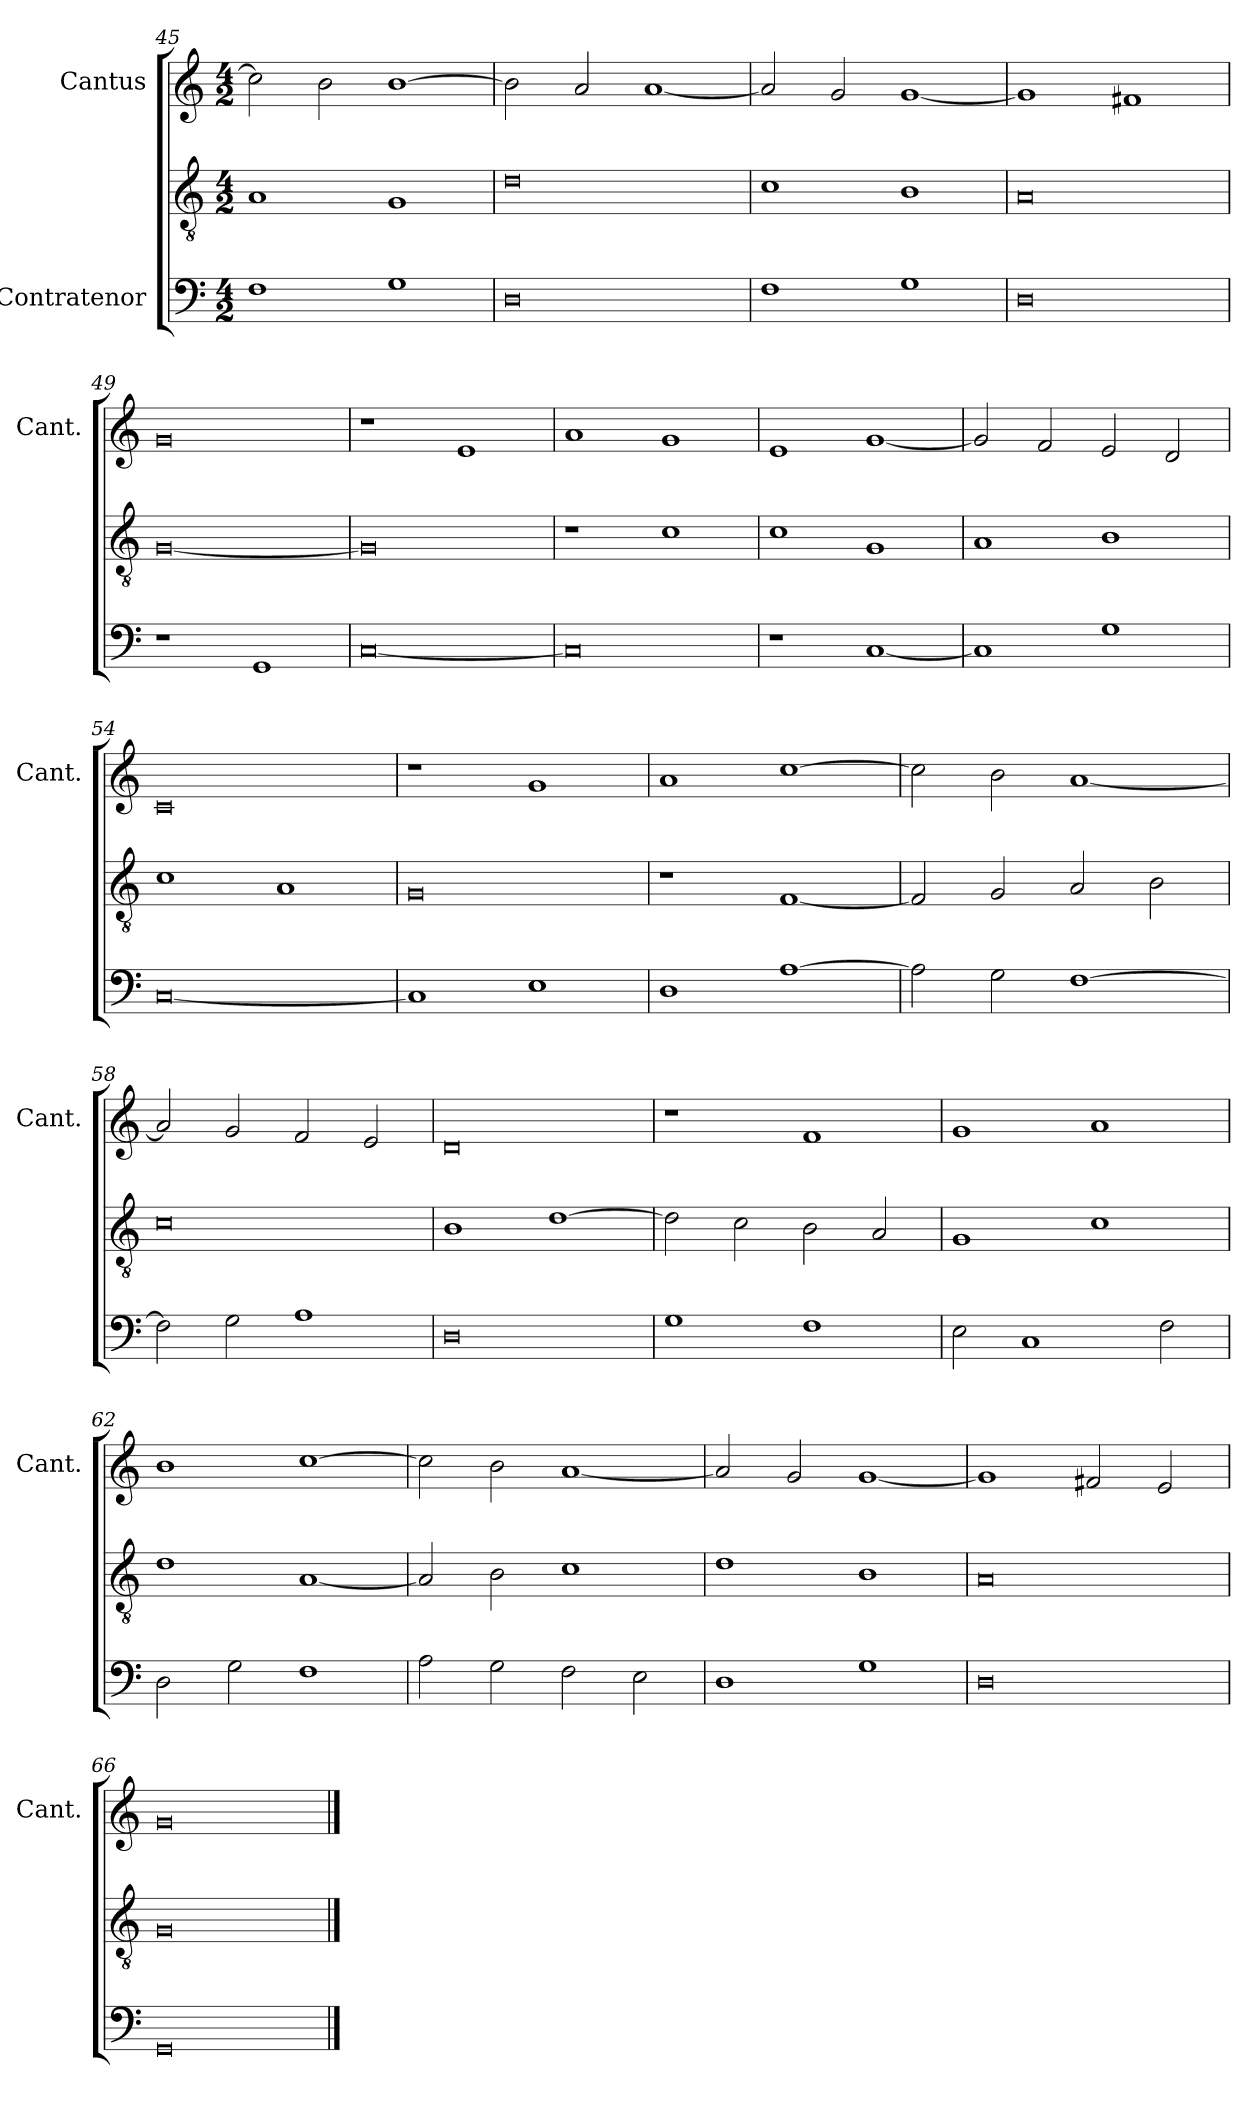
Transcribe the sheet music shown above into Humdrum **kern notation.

**kern	**kern	**kern
*part3	*part2	*part1
*staff3	*staff2	*staff1
*I"Contratenor	*	*I"Cantus
*	*	*I'Cant.
*clefF4	*clefGv2	*clefG2
*	*ITrd7c12	*
*k[]	*k[]	*k[]
*C:	*C:	*C:
*M4/2	*M4/2	*M4/2
=45	=45	=45
1F\	1AA/	2cc\]
.	.	2b\
1G\	1GG/	[1b\
=46	=46	=46
0D\	0D\	2b\]
.	.	2a/
.	.	[1a/
=47	=47	=47
1F\	1C\	2a/]
.	.	2g/
1G\	1BB\	[1g/
=48	=48	=48
0D\	0AA/	1g/]
.	.	1f#X/
=49	=49	=49
1r	[0GG/	0g/
1GG/	.	.
=50	=50	=50
[0C/	0GG/]	1r
.	.	1e/
=51	=51	=51
0C/]	1r	1a/
.	1C\	1g/
=52	=52	=52
1r	1C\	1e/
[1C/	1GG/	[1g/
=53	=53	=53
1C/]	1AA/	2g/]
.	.	2f/
1G\	1BB\	2e/
.	.	2d/
=54	=54	=54
[0C/	1C\	0c/
.	1AA/	.
=55	=55	=55
1C/]	0GG/	1r
1E\	.	1g/
=56	=56	=56
1D\	1r	1a/
[1A\	[1FF/	[1cc\
=57	=57	=57
2A\]	2FF/]	2cc\]
2G\	2GG/	2b\
[1F\	2AA/	[1a/
.	2BB\	.
=58	=58	=58
2F\]	0C\	2a/]
2G\	.	2g/
1A\	.	2f/
.	.	2e/
=59	=59	=59
0D\	1BB\	0d/
.	[1D\	.
=60	=60	=60
1G\	2D\]	1r
.	2C\	.
1F\	2BB\	1f/
.	2AA/	.
=61	=61	=61
2E\	1GG/	1g/
1C/	.	.
.	1C\	1a/
2F\	.	.
=62	=62	=62
2D\	1D\	1b\
2G\	.	.
1F\	[1AA/	[1cc\
=63	=63	=63
2A\	2AA/]	2cc\]
2G\	2BB\	2b\
2F\	1C\	[1a/
2E\	.	.
=64	=64	=64
1D\	1D\	2a/]
.	.	2g/
1G\	1BB\	[1g/
=65	=65	=65
0D\	0AA/	1g/]
.	.	2f#X/
.	.	2e/
=66	=66	=66
0GG/	0GG/	0g/
==	==	==
*-	*-	*-
